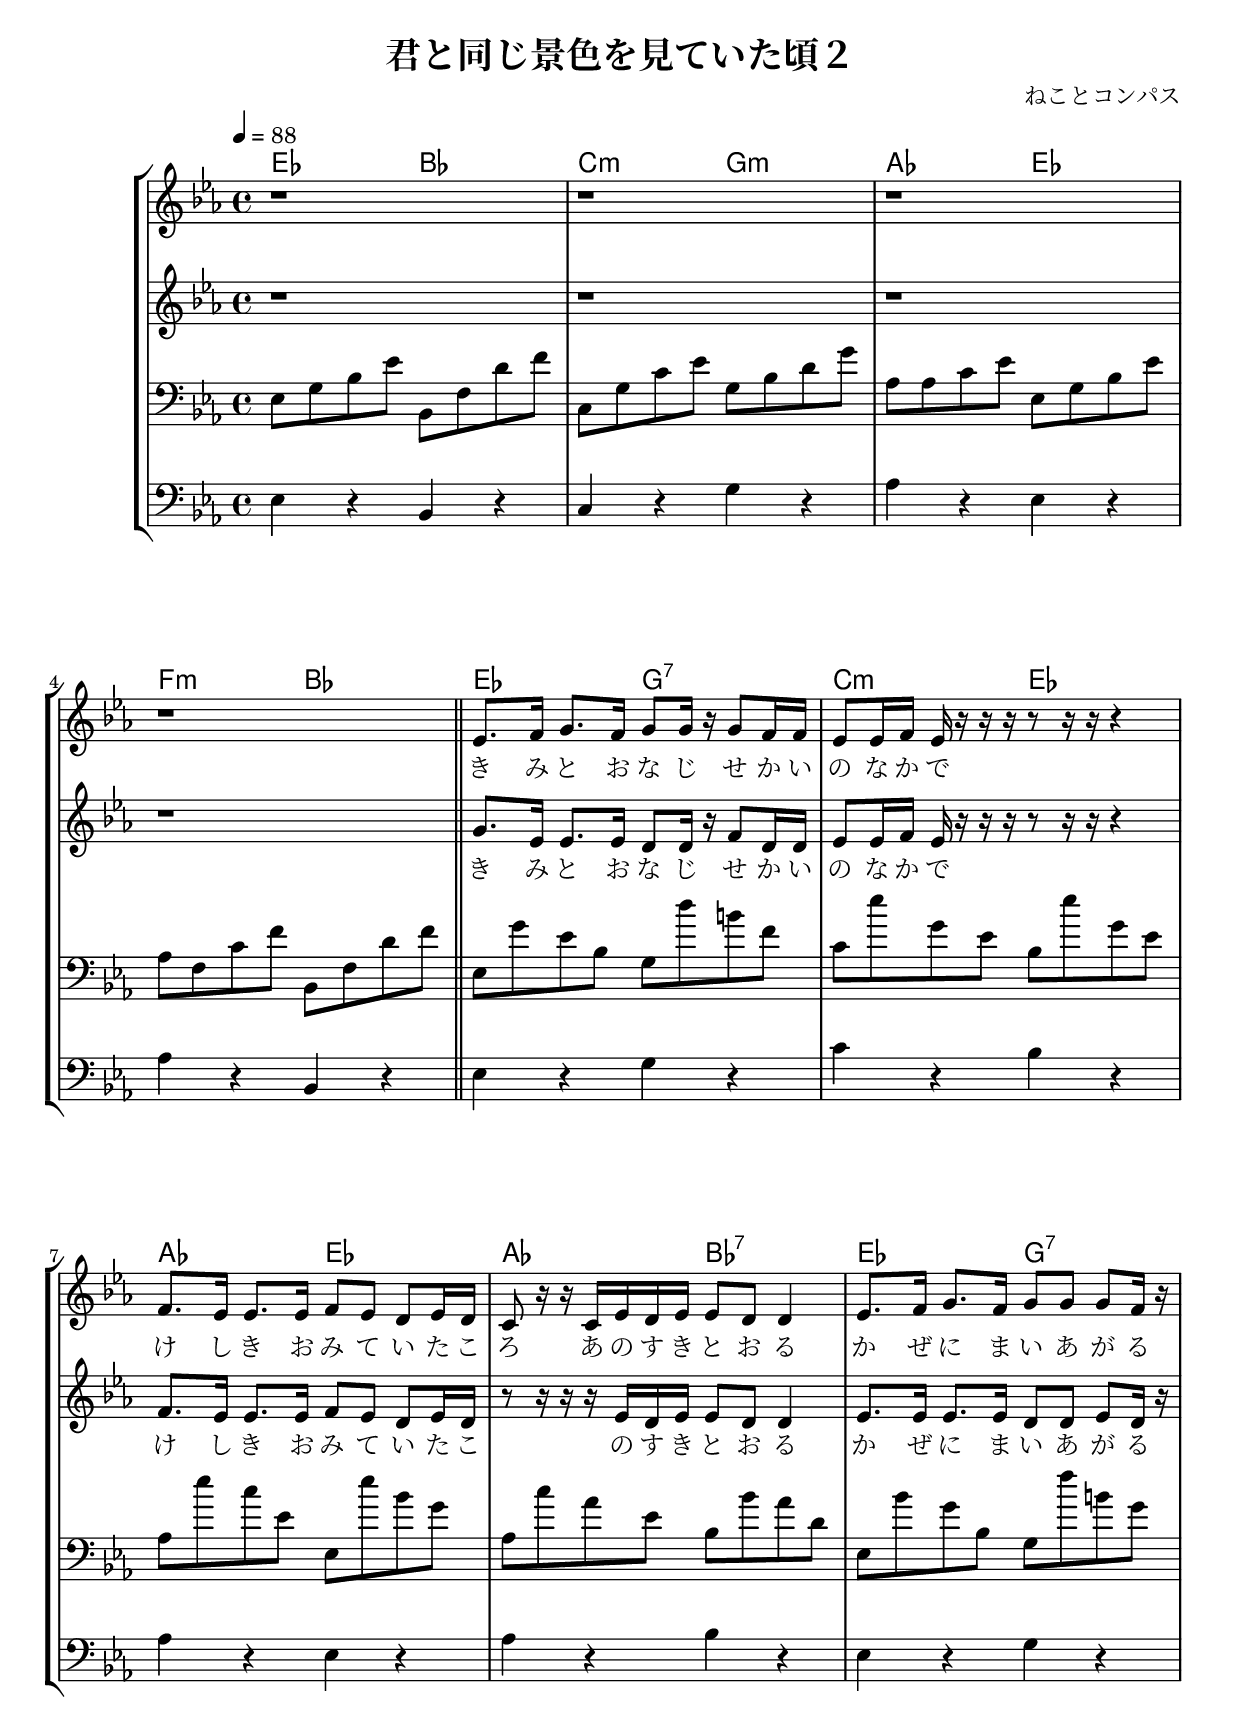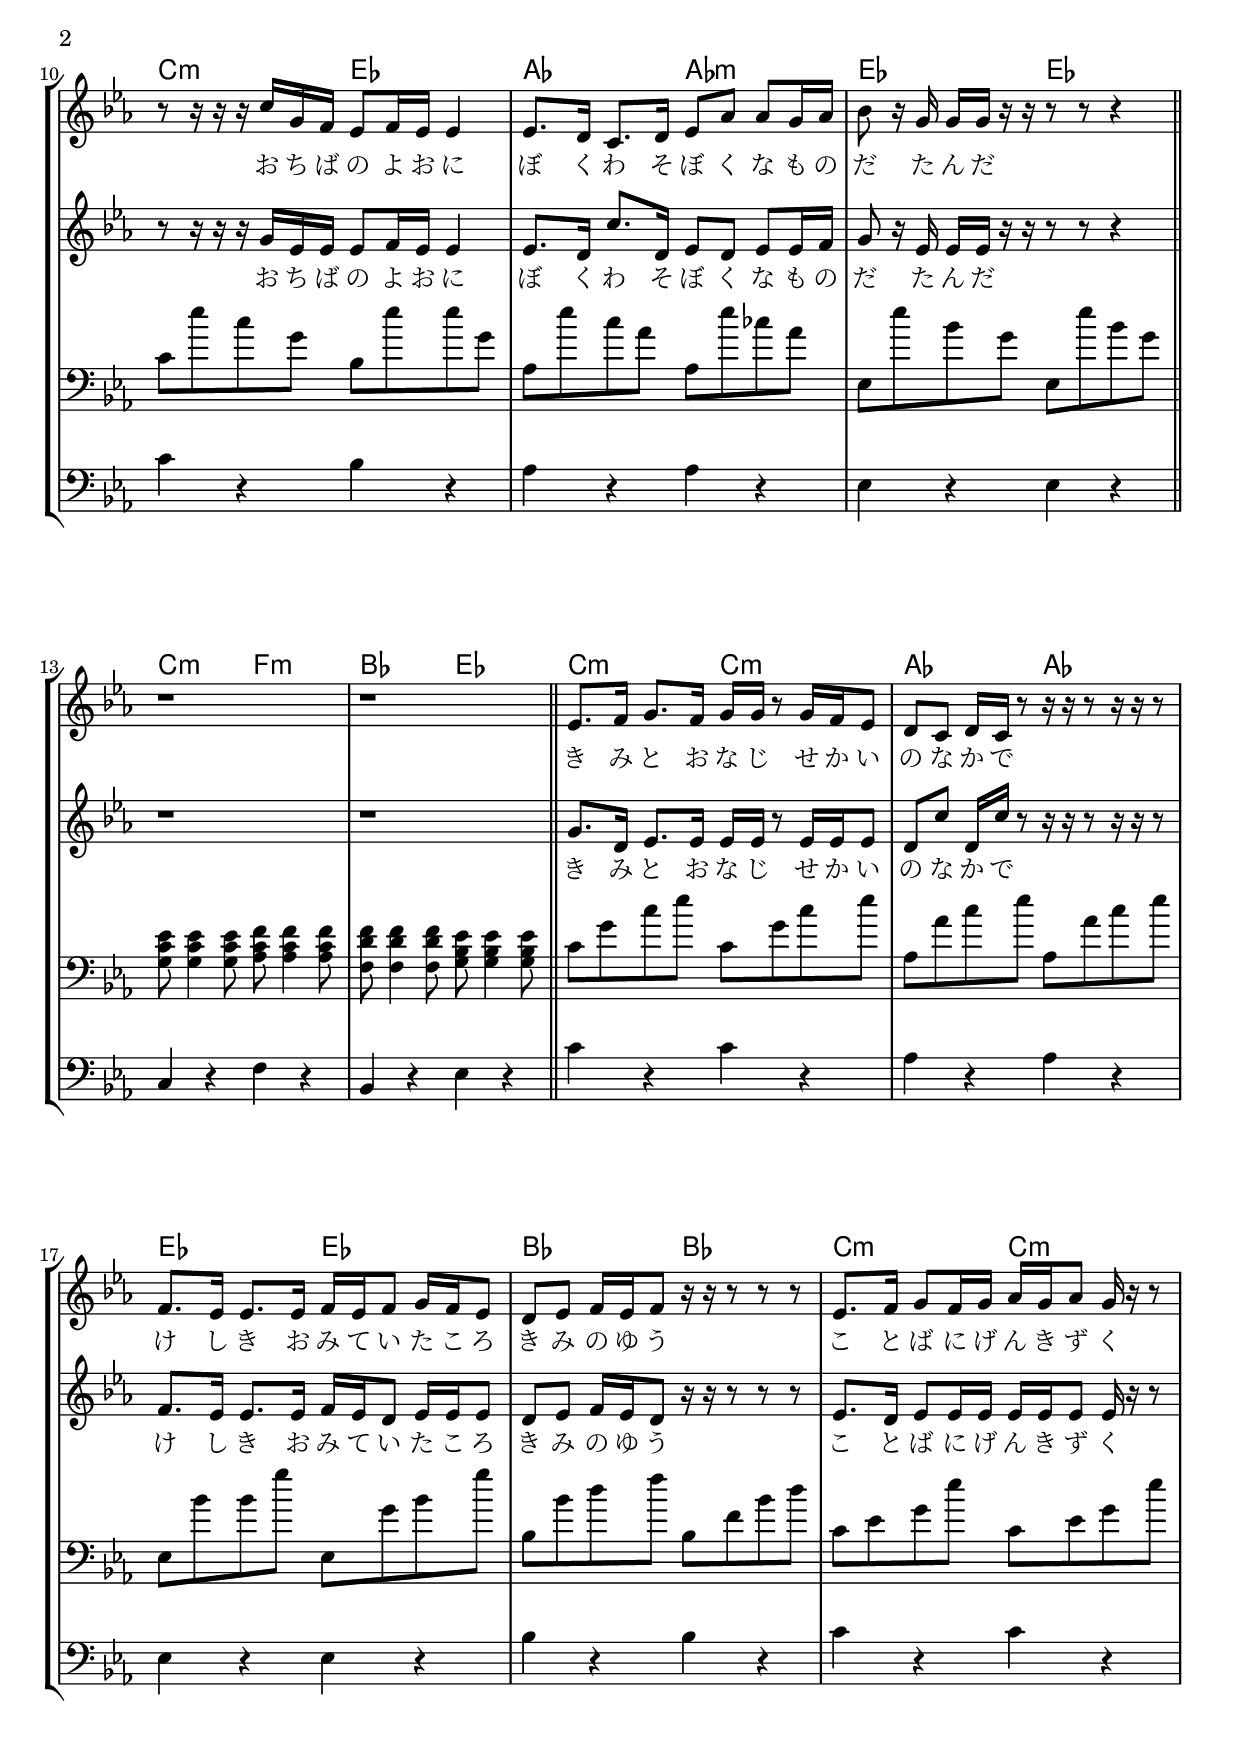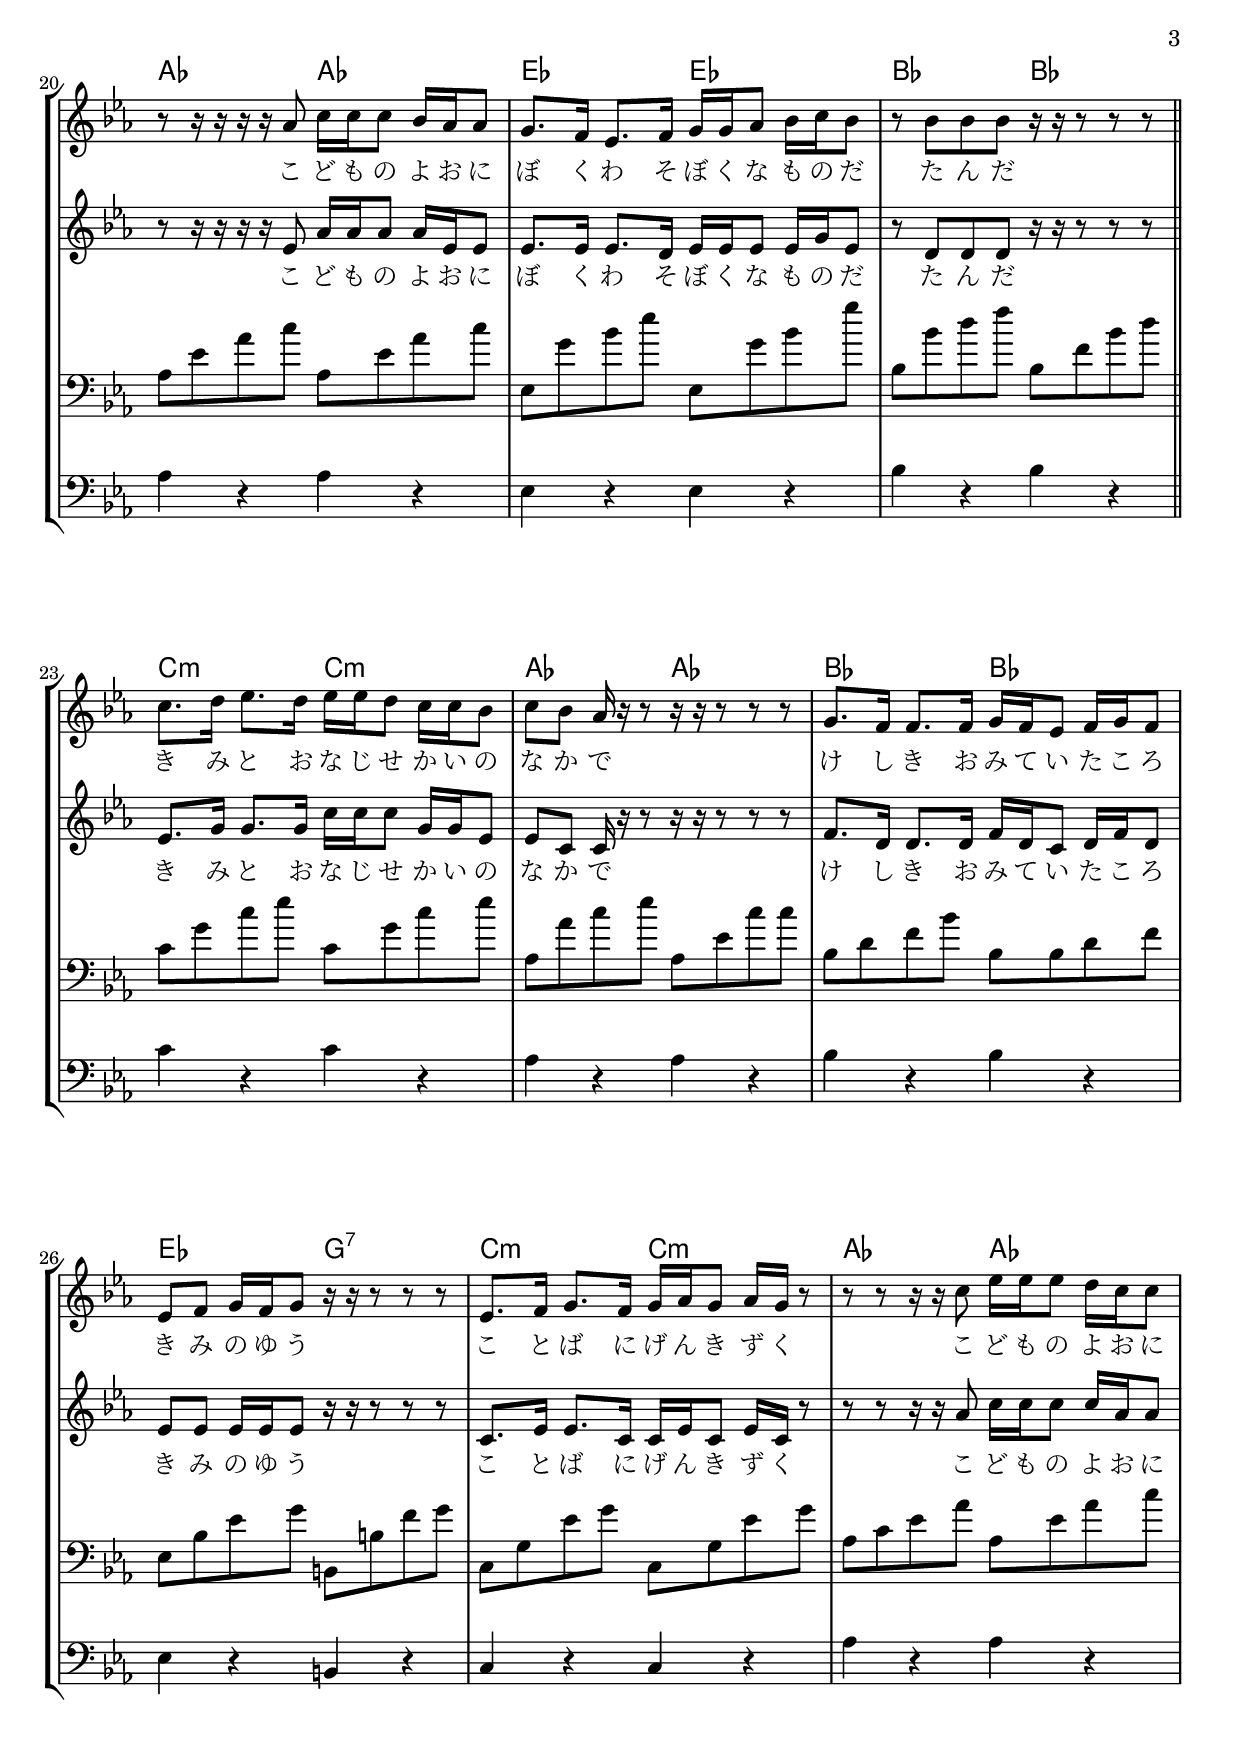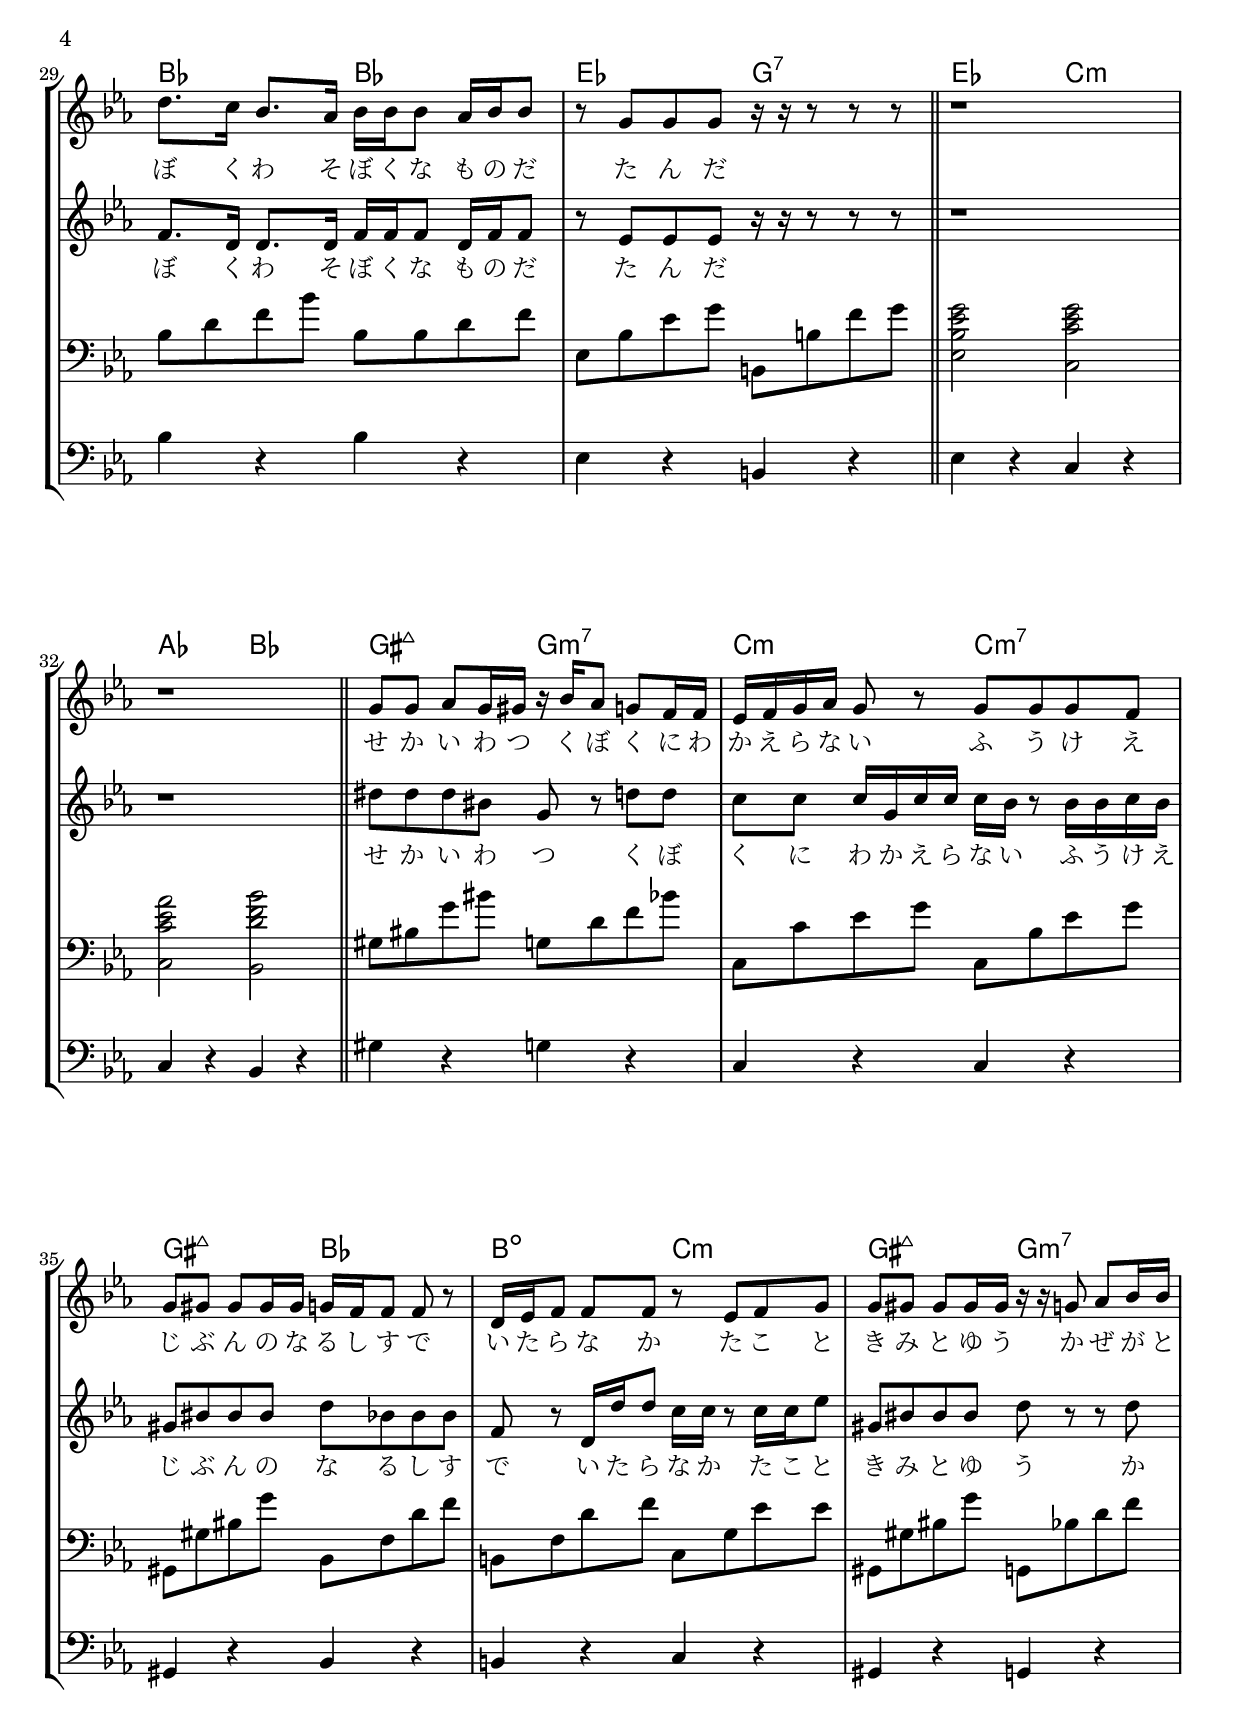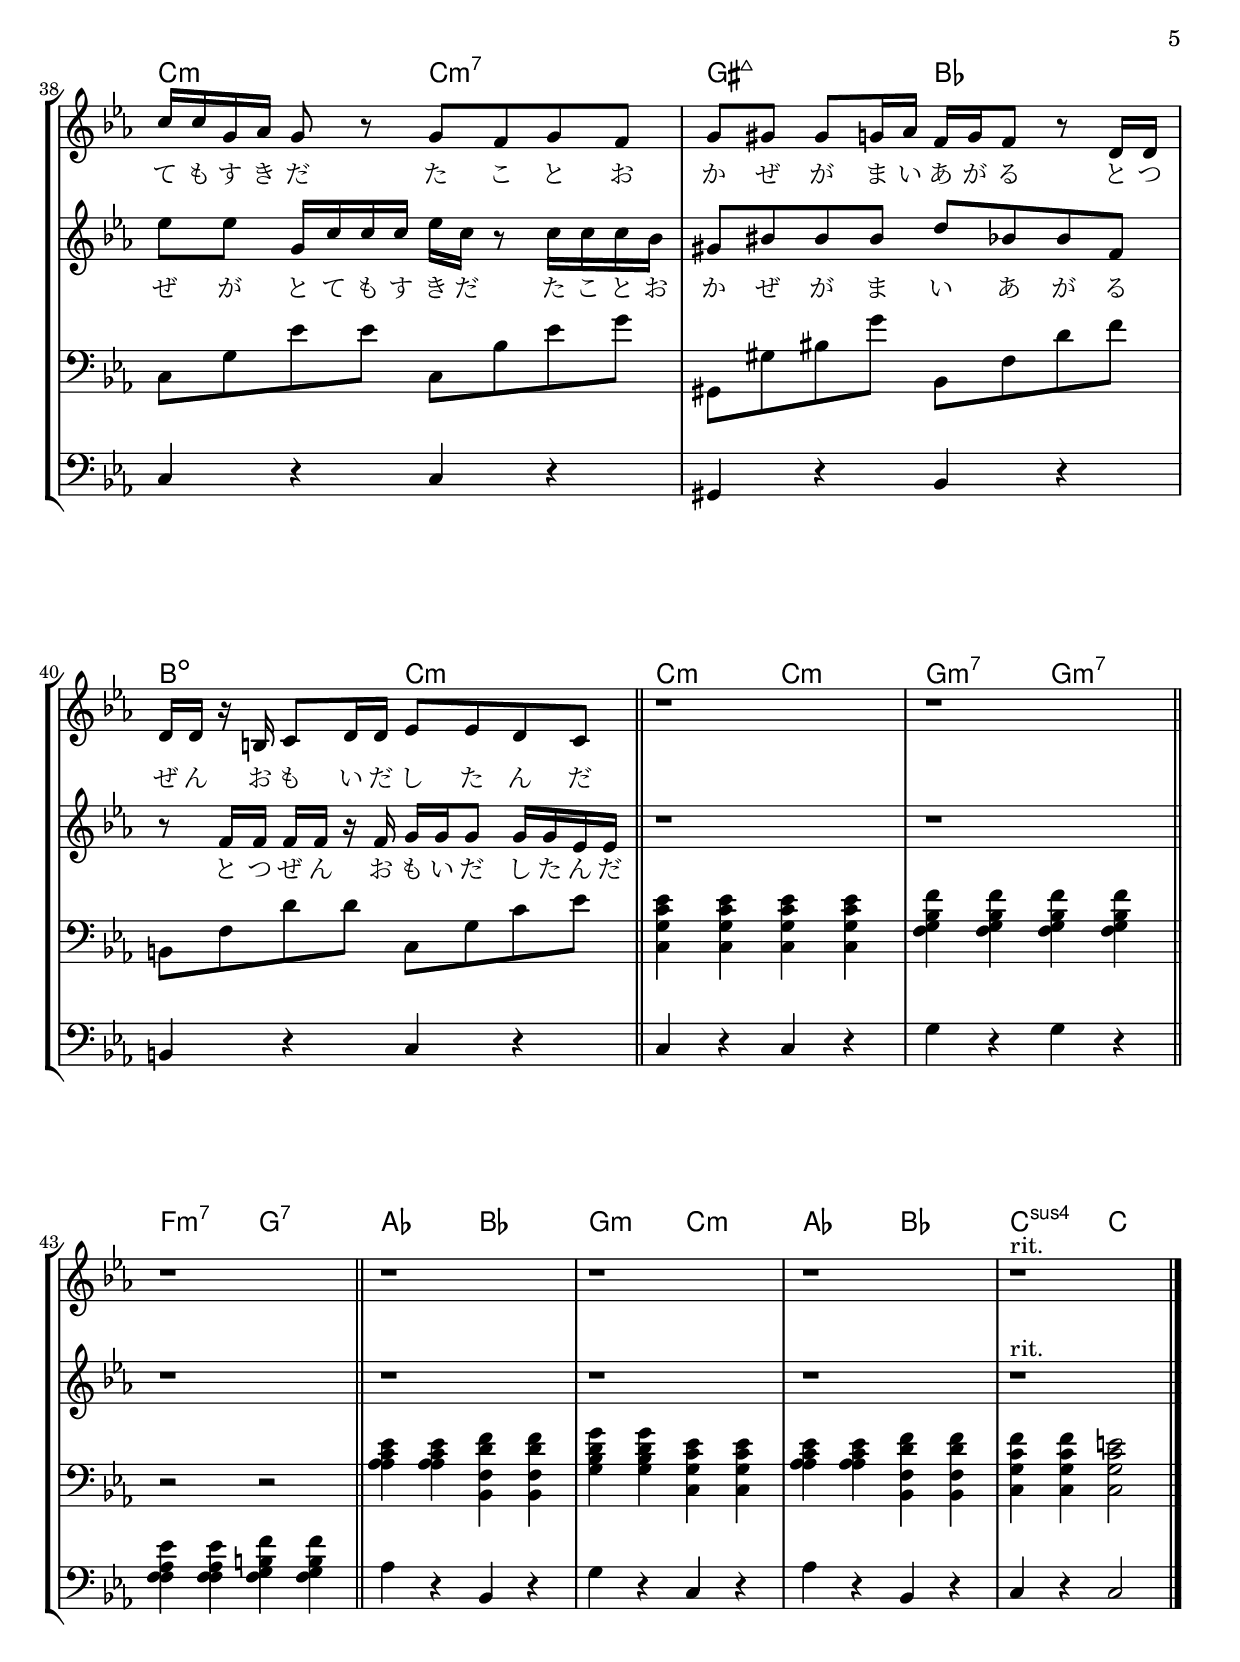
\version "2.12.1"

\header {
	title = \markup {君と同じ景色を見ていた頃２}
	composer = \markup \center-column {ねことコンパス}
}

harmony = \chordmode {
	es2 bes c:m g:m as es f:m bes 

	es g:7 c:m es as es as bes:7 es g:7 c:m es as as:m es es 

	c:m f:m bes es 

	c:m c:m as as es es bes bes c:m c:m as as es es bes bes 

	c:m c:m as as bes bes es g:7 c:m c:m as as bes bes es g:7 

	es c:m as bes 

	gis:maj7 g:min7 c:m c:min7 gis:maj7 bes b:dim c:m gis:maj7 g:min7 c:m c:min7 gis:maj7 bes b:dim c:m 

	c:m c:m g:min7 g:min7 

	f:min7 g:7 

	as bes g:m c:m as bes c:sus4 c 
}

melody = {
	\key es \major
	\tempo 4 = 88
	r1 | r1 | r1 | r1   
	\set Staff.midiInstrument = #"mmi0.45"
	es'8.  f'16  g'8.  f'16  g'8  g'16  r16  g'8  f'16  f'16 
	es'8  es'16  f'16  es'16  r16  r16  r16  r8  r16  r16  r4 
	f'8.  es'16  es'8.  es'16  f'8  es'8  d'8  es'16  d'16 
	c'8  r16  r16  c'16  es'16  d'16  es'16  es'8  d'8  d'4 
	es'8.  f'16  g'8.  f'16  g'8  g'8  g'8  f'16  r16 
	r8  r16  r16  r16  c''16  g'16  f'16  es'8  f'16  es'16  es'4 
	es'8.  d'16  c'8.  d'16  es'8  as'8  as'8  g'16  as'16 
	bes'8  r16  g'16  g'16  g'16  r16  r16  r8  r8  r4
	r1 | r1   
	\set Staff.midiInstrument = #"mmi0.45"
	es'8.  f'16  g'8.  f'16  g'16  g'16  r8  g'16  f'16  es'8 
	d'8  c'8  d'16  c'16  r8  r16  r16  r8  r16  r16  r8 
	f'8.  es'16  es'8.  es'16  f'16  es'16  f'8  g'16  f'16  es'8 
	d'8  es'8  f'16  es'16  f'8  r16  r16  r8  r8  r8 
	es'8.  f'16  g'8  f'16  g'16  as'16  g'16  as'8  g'16  r16  r8 
	r8  r16  r16  r16  r16  as'8  c''16  c''16  c''8  bes'16  as'16  as'8 
	g'8.  f'16  es'8.  f'16  g'16  g'16  as'8  bes'16  c''16  bes'8 
	r8  bes'8  bes'8  bes'8  r16  r16  r8  r8  r8
	\set Staff.midiInstrument = #"FX 4 (atmosphere)"
	c''8.  d''16  es''8.  d''16  es''16  es''16  d''8  c''16  c''16  bes'8 
	c''8  bes'8  as'16  r16  r8  r16  r16  r8  r8  r8 
	g'8.  f'16  f'8.  f'16  g'16  f'16  es'8  f'16  g'16  f'8 
	es'8  f'8  g'16  f'16  g'8  r16  r16  r8  r8  r8 
	es'8.  f'16  g'8.  f'16  g'16  as'16  g'8  as'16  g'16  r8 
	r8  r8  r16  r16  c''8  es''16  es''16  es''8  d''16  c''16  c''8 
	d''8.  c''16  bes'8.  as'16  bes'16  bes'16  bes'8  as'16  bes'16  bes'8 
	r8  g'8  g'8  g'8  r16  r16  r8  r8  r8
	r1 | r1   
	\set Staff.midiInstrument = #"mmi0.48"
	g'8  g'8  as'8  g'16  gis'16  r16  bes'16  as'8  g'8  f'16  f'16 
	es'16  f'16  g'16  as'16  g'8  r8  g'8  g'8  g'8  f'8 
	g'8  gis'8  gis'8  gis'16  gis'16  g'16  f'16  f'8  f'8  r8 
	d'16  es'16  f'8  f'8  f'8  r8  es'8  f'8  g'8 
	g'8  gis'8  gis'8  gis'16  gis'16  r16  r16  g'8  as'8  bes'16  bes'16 
	c''16  c''16  g'16  as'16  g'8  r8  g'8  f'8  g'8  f'8 
	g'8  gis'8  gis'8  g'16  as'16  f'16  g'16  f'8  r8  d'16  d'16 
	d'16  d'16  r16  b16  c'8  d'16  d'16  es'8  es'8  d'8  c'8
	r1 | r1   
	r1   
	r1 | r1 | r1 | r1^"rit." \bar "|."
}

words = \lyricmode {
	
	き  み  と  お  な  じ  せ  か  い  の  な  か  で  け  し  き  お  み  て  い  た  こ  ろ  あ  の  す  き  と  お  る  か  ぜ  に  ま  い  あ  が  る  お  ち  ば  の  よ  お  に  ぼ  く  わ  そ  ぼ  く  な  も  の  だ  た  ん  だ  
	
	き  み  と  お  な  じ  せ  か  い  の  な  か  で  け  し  き  お  み  て  い  た  こ  ろ  き  み  の  ゆ  う  こ  と  ば  に  げ  ん  き  ず  く  こ  ど  も  の  よ  お  に  ぼ  く  わ  そ  ぼ  く  な  も  の  だ  た  ん  だ  
	き  み  と  お  な  じ  せ  か  い  の  な  か  で  け  し  き  お  み  て  い  た  こ  ろ  き  み  の  ゆ  う  こ  と  ば  に  げ  ん  き  ず  く  こ  ど  も  の  よ  お  に  ぼ  く  わ  そ  ぼ  く  な  も  の  だ  た  ん  だ  
	
	せ  か  い  わ  つ  く  ぼ  く  に  わ  か  え  ら  な  い  ふ  う  け  え  じ  ぶ  ん  の  な  る  し  す  で  い  た  ら  な  か  た  こ  と  き  み  と  ゆ  う  か  ぜ  が  と  て  も  す  き  だ  た  こ  と  お  か  ぜ  が  ま  い  あ  が  る  と  つ  ぜ  ん  お  も  い  だ  し  た  ん  だ  
	
	
	
}

secondmelody = {
	\key es \major
	\tempo 4 = 88
	r1 | r1 | r1 | r1   
	\set Staff.midiInstrument = #"mmi0.48"
	g'8.  es'16  es'8.  es'16  d'8  d'16  r16  f'8  d'16  d'16 
	es'8  es'16  f'16  es'16  r16  r16  r16  r8  r16  r16  r4 
	f'8.  es'16  es'8.  es'16  f'8  es'8  d'8  es'16  d'16 
	r8  r16  r16  r16  es'16  d'16  es'16  es'8  d'8  d'4 
	es'8.  es'16  es'8.  es'16  d'8  d'8  es'8  d'16  r16 
	r8  r16  r16  r16  g'16  es'16  es'16  es'8  f'16  es'16  es'4 
	es'8.  d'16  c''8.  d'16  es'8  d'8  es'8  es'16  f'16 
	g'8  r16  es'16  es'16  es'16  r16  r16  r8  r8  r4
	r1 | r1   
	\set Staff.midiInstrument = #"mmi0.48"
	g'8.  d'16  es'8.  es'16  es'16  es'16  r8  es'16  es'16  es'8 
	d'8  c''8  d'16  c''16  r8  r16  r16  r8  r16  r16  r8 
	f'8.  es'16  es'8.  es'16  f'16  es'16  d'8  es'16  es'16  es'8 
	d'8  es'8  f'16  es'16  d'8  r16  r16  r8  r8  r8 
	es'8.  d'16  es'8  es'16  es'16  es'16  es'16  es'8  es'16  r16  r8 
	r8  r16  r16  r16  r16  es'8  as'16  as'16  as'8  as'16  es'16  es'8 
	es'8.  es'16  es'8.  d'16  es'16  es'16  es'8  es'16  g'16  es'8 
	r8  d'8  d'8  d'8  r16  r16  r8  r8  r8
	\set Staff.midiInstrument = #"FX 4 (atmosphere)"
	es'8.  g'16  g'8.  g'16  c''16  c''16  c''8  g'16  g'16  es'8 
	es'8  c'8  c'16  r16  r8  r16  r16  r8  r8  r8 
	f'8.  d'16  d'8.  d'16  f'16  d'16  c'8  d'16  f'16  d'8 
	es'8  es'8  es'16  es'16  es'8  r16  r16  r8  r8  r8 
	c'8.  es'16  es'8.  c'16  c'16  es'16  c'8  es'16  c'16  r8 
	r8  r8  r16  r16  as'8  c''16  c''16  c''8  c''16  as'16  as'8 
	f'8.  d'16  d'8.  d'16  f'16  f'16  f'8  d'16  f'16  f'8 
	r8  es'8  es'8  es'8  r16  r16  r8  r8  r8
	r1 | r1   
	\set Staff.midiInstrument = #"fss0.42"
	dis''8  dis''8  dis''8  bis'8  g'8  r8  d''8  d''8 
	c''8  c''8  c''16  g'16  c''16  c''16  c''16  bes'16  r8  bes'16  bes'16  c''16  bes'16 
	gis'8  bis'8  bis'8  bis'8  d''8  bes'8  bes'8  bes'8 
	f'8  r8  d'16  d''16  d''8  c''16  c''16  r8  c''16  c''16  es''8 
	gis'8  bis'8  bis'8  bis'8  d''8  r8  r8  d''8 
	es''8  es''8  g'16  c''16  c''16  c''16  es''16  c''16  r8  c''16  c''16  c''16  bes'16 
	gis'8  bis'8  bis'8  bis'8  d''8  bes'8  bes'8  f'8 
	r8  f'16  f'16  f'16  f'16  r16  f'16  g'16  g'16  g'8  g'16  g'16  es'16  es'16
	r1 | r1   
	r1   
	r1 | r1 | r1 | r1^"rit." \bar "|."
}

secondwords = \lyricmode {
	
	き  み  と  お  な  じ  せ  か  い  の  な  か  で  け  し  き  お  み  て  い  た  こ  の  す  き  と  お  る  か  ぜ  に  ま  い  あ  が  る  お  ち  ば  の  よ  お  に  ぼ  く  わ  そ  ぼ  く  な  も  の  だ  た  ん  だ  
	
	き  み  と  お  な  じ  せ  か  い  の  な  か  で  け  し  き  お  み  て  い  た  こ  ろ  き  み  の  ゆ  う  こ  と  ば  に  げ  ん  き  ず  く  こ  ど  も  の  よ  お  に  ぼ  く  わ  そ  ぼ  く  な  も  の  だ  た  ん  だ  
	き  み  と  お  な  じ  せ  か  い  の  な  か  で  け  し  き  お  み  て  い  た  こ  ろ  き  み  の  ゆ  う  こ  と  ば  に  げ  ん  き  ず  く  こ  ど  も  の  よ  お  に  ぼ  く  わ  そ  ぼ  く  な  も  の  だ  た  ん  だ  
	
	せ  か  い  わ  つ  く  ぼ  く  に  わ  か  え  ら  な  い  ふ  う  け  え  じ  ぶ  ん  の  な  る  し  す  で  い  た  ら  な  か  た  こ  と  き  み  と  ゆ  う  か  ぜ  が  と  て  も  す  き  だ  た  こ  と  お  か  ぜ  が  ま  い  あ  が  る  と  つ  ぜ  ん  お  も  い  だ  し  た  ん  だ  
	
	
	
}

tempochange = {
	\tempo 4 = 88
	r1 | r1 | r1 | r1 \bar "||"
	\tempo 4 = 88
	r1 | r1 | r1 | r1 | r1 | r1 | r1 | r1 \bar "||"
	\tempo 4 = 88
	r1 | r1 \bar "||"
	\tempo 4 = 88
	r1 | r1 | r1 | r1 | r1 | r1 | r1 | r1 \bar "||"
	\tempo 4 = 88
	r1 | r1 | r1 | r1 | r1 | r1 | r1 | r1 \bar "||"
	\tempo 4 = 88
	r1 | r1 \bar "||"
	\tempo 4 = 88
	r1 | r1 | r1 | r1 | r1 | r1 | r1 | r1 \bar "||"
	\tempo 4 = 88
	r1 | r1 \bar "||"
	\tempo 4 = 88
	r1 \bar "||"
	\tempo 4 = 88
	r1 | r1 | r1 | \tempo 4 = 66 r2 \tempo 4 = 58 r2 \bar "|."
}

mainacc = {
	\clef bass
	\set Staff.midiInstrument = #"FX 2 (soundtrack)"
	\key es \major
	\tempo 4 = 88
	es8 g8 bes8 es'8
	bes,8 f8 d'8 f'8
	c8 g8 c'8 es'8
	g8 bes8 d'8 g'8
	as8 as8 c'8 es'8
	es8 g8 bes8 es'8
	as8 f8 c'8 f'8
	bes,8 f8 d'8 f'8
	\bar "||"

	\set Staff.midiInstrument = #"String Ensemble 1"
	es8 g' es' bes
	g8 d'' b' f'
	c'8 es'' g' es'
	bes8 es'' g' es'
	as8 es'' c'' es'
	es8 es'' bes' g'
	as8 c'' as' es'
	bes8 bes' as' d'
	es8 bes' g' bes
	g8 f'' b' g'
	c'8 es'' c'' g'
	bes8 es'' es'' g'
	as8 es'' c'' as'
	as8 es'' ces'' as'
	es8 es'' bes' g'
	es8 es'' bes' g'
	\bar "||"

	\set Staff.midiInstrument = #"Acoustic grand"
	<g c' es'>8 <g c' es'>4 <g c' es'>8
	<as c' f'>8 <as c' f'>4 <as c' f'>8
	<f d' f'>8 <f d' f'>4 <f d' f'>8
	<g bes es'>8 <g bes es'>4 <g bes es'>8
	\bar "||"

	\set Staff.midiInstrument = #"Voice Oohs"
	c'8 g'8 c''8 es''8
	c'8 g'8 c''8 es''8
	as8 as'8 c''8 es''8
	as8 as'8 c''8 es''8
	es8 bes'8 bes'8 g''8
	es8 g'8 bes'8 g''8
	bes8 bes'8 d''8 f''8
	bes8 f'8 bes'8 d''8
	c'8 es'8 g'8 es''8
	c'8 es'8 g'8 es''8
	as8 es'8 as'8 c''8
	as8 es'8 as'8 c''8
	es8 g'8 bes'8 es''8
	es8 g'8 bes'8 g''8
	bes8 bes'8 d''8 f''8
	bes8 f'8 bes'8 d''8
	\bar "||"

	\set Staff.midiInstrument = #"Violin"
	c'8 g'8 c''8 es''8
	c'8 g'8 c''8 es''8
	as8 as'8 c''8 es''8
	as8 es'8 c''8 c''8
	bes8 d'8 f'8 bes'8
	bes8 bes8 d'8 f'8
	es8 bes8 es'8 g'8
	b,8 b8 f'8 g'8
	c8 g8 es'8 g'8
	c8 g8 es'8 g'8
	as8 c'8 es'8 as'8
	as8 es'8 as'8 c''8
	bes8 d'8 f'8 bes'8
	bes8 bes8 d'8 f'8
	es8 bes8 es'8 g'8
	b,8 b8 f'8 g'8
	\bar "||"

	\set Staff.midiInstrument = #"Acoustic grand"
	<es bes es' g'>2
	<c c' es' g'>2
	<c c' es' as'>2
	<bes, d' f' bes'>2
	\bar "||"

	\set Staff.midiInstrument = #"FX 2 (soundtrack)"
	gis8 bis8 g'8 bis'8
	g8 d'8 f'8 bes'8
	c8 c'8 es'8 g'8
	c8 bes8 es'8 g'8
	gis,8 gis8 bis8 g'8
	bes,8 f8 d'8 f'8
	b,8 f8 d'8 f'8
	c8 g8 es'8 es'8
	gis,8 gis8 bis8 g'8
	g,8 bes8 d'8 f'8
	c8 g8 es'8 es'8
	c8 bes8 es'8 g'8
	gis,8 gis8 bis8 g'8
	bes,8 f8 d'8 f'8
	b,8 f8 d'8 d'8
	c8 g8 c'8 es'8
	\bar "||"

	\set Staff.midiInstrument = #"Pad 8 (sweep)"
	<c g c' es'>4 <c g c' es'>4
	<c g c' es'>4 <c g c' es'>4
	<g f bes f'>4 <g f bes f'>4
	<g f bes f'>4 <g f bes f'>4
	\bar "||"

	\set Staff.midiInstrument = #"Violin"
	r2
	r2
	\bar "||"

	\set Staff.midiInstrument = #"Pad 3 (polysynth)"
	<as as c' es'>4 <as as c' es'>4
	<bes, f d' f'>4 <bes, f d' f'>4
	<g bes d' g'>4 <g bes d' g'>4
	<c g c' es'>4 <c g c' es'>4
	<as as c' es'>4 <as as c' es'>4
	<bes, f d' f'>4 <bes, f d' f'>4
	<c g c' f'>4 <c g c' f'>4
	<c g c' e'>2
	\bar "|."
}

subacc = {
	\clef bass
	\set Staff.midiInstrument = #"Acoustic grand"
	\key es \major
	\tempo 4 = 88
	es4 r4
	bes,4 r4
	c4 r4
	g4 r4
	as4 r4
	es4 r4
	as4 r4
	bes,4 r4
	\bar "||"

	\set Staff.midiInstrument = #"Acoustic grand"
	es4 r4
	g4 r4
	c'4 r4
	bes4 r4
	as4 r4
	es4 r4
	as4 r4
	bes4 r4
	es4 r4
	g4 r4
	c'4 r4
	bes4 r4
	as4 r4
	as4 r4
	es4 r4
	es4 r4
	\bar "||"

	\set Staff.midiInstrument = #"Acoustic grand"
	c4 r4
	f4 r4
	bes,4 r4
	es4 r4
	\bar "||"

	\set Staff.midiInstrument = #"Acoustic grand"
	c'4 r4
	c'4 r4
	as4 r4
	as4 r4
	es4 r4
	es4 r4
	bes4 r4
	bes4 r4
	c'4 r4
	c'4 r4
	as4 r4
	as4 r4
	es4 r4
	es4 r4
	bes4 r4
	bes4 r4
	\bar "||"

	\set Staff.midiInstrument = #"Acoustic grand"
	c'4 r4
	c'4 r4
	as4 r4
	as4 r4
	bes4 r4
	bes4 r4
	es4 r4
	b,4 r4
	c4 r4
	c4 r4
	as4 r4
	as4 r4
	bes4 r4
	bes4 r4
	es4 r4
	b,4 r4
	\bar "||"

	\set Staff.midiInstrument = #"Electric Bass (finger)"
	es4 r4
	c4 r4
	c4 r4
	bes,4 r4
	\bar "||"

	\set Staff.midiInstrument = #"Acoustic grand"
	gis4 r4
	g4 r4
	c4 r4
	c4 r4
	gis,4 r4
	bes,4 r4
	b,4 r4
	c4 r4
	gis,4 r4
	g,4 r4
	c4 r4
	c4 r4
	gis,4 r4
	bes,4 r4
	b,4 r4
	c4 r4
	\bar "||"

	\set Staff.midiInstrument = #"Acoustic grand"
	c4 r4
	c4 r4
	g4 r4
	g4 r4
	\bar "||"

	\set Staff.midiInstrument = #"Acoustic grand"
	<f f as es'>4 <f f as es'>4
	<g f b f'>4 <g f b f'>4
	\bar "||"

	\set Staff.midiInstrument = #"Acoustic grand"
	as4 r4
	bes,4 r4
	g4 r4
	c4 r4
	as4 r4
	bes,4 r4
	c4 r4
	c2
	\bar "|."
}

percA = {
	\drummode {
	r1  |r1  |r1  |r2 r8 hho4 hho8  \bar "||"
	cymr4 cymr4 cymr4 cymr4  |cymr4 cymr8 cymr16 cymr16 cymr4 cymr4  |cymr4 cymr4 cymr4 cymr4  |cymr4 cymr2.  |cymr4 cymr4 cymr4 cymr4  |cymr4 cymr8 cymr16 cymr16 cymr4 cymr4  |cymr4 cymr4 cymr4 cymr4  |cymr4 cymr2.  \bar "||"
	r1  |r2 r8 hho4 hho8  \bar "||"
	cymr4 cymr4 cymr4 cymr4  |cymr4 cymr8 cymr16 cymr16 cymr4 cymr4  |cymr4 cymr4 cymr4 cymr4  |cymr4 cymr2.  |cymr4 cymr4 cymr4 cymr4  |cymr4 cymr8 cymr16 cymr16 cymr4 cymr4  |cymr4 cymr4 cymr4 cymr4  |cymr4 cymr2.  \bar "||"
	hh8 hh8 hh8 hh8 hh8 hh8 hh8 hh8  |hh8 hh8 hh8 hh8 hh4 hh8 hh8  |hh8 hh8 hh8 hh8 hh8 hh8 hh8 hh8  |hh8 hh8 hh8 hh2 r8  |hh8 hh8 hh8 hh8 hh8 hh8 hh8 hh8  |hh8 hh8 hh8 hh8 hh4 hh8 hh8  |hh8 hh8 hh8 hh8 hh8 hh8 hh8 hh8  |r8 hh2. r8  \bar "||"
	r1  |r2. hho4  \bar "||"
	cymr4 cymr4 cymr4 cymr4  |cymr4 cymr8 cymr16 cymr16 cymr4 cymr4  |cymr4 cymr4 cymr4 cymr4  |cymr4 cymr2.  |cymr4 cymr4 cymr4 cymr4  |cymr4 cymr8 cymr16 cymr16 cymr4 cymr4  |cymr4 cymr4 cymr4 cymr4  |cymr4 cymr2.  \bar "||"
	r4 hh8. hh4 r16 hh4  |hh4 hh8 hh4. hh4  \bar "||"
	r2 r8 hho4 hho8  \bar "||"
	hh8 hh8 hh8 hh8 hh8 hh8 hh8 hh8  |hh8 hh8 hh8 hh8 hh4 hh8 hh8  |hh8 hh8 hh8 hh8 hh8 hh8 hh8 hh8  |r8 hh2. r8  \bar "|."
	}
}

percB = {
	\drummode {
	r4. hhp2 hhp8  |r4. hhp2 hhp8  |r4. hhp2 hhp8  |hhp4 hhp4 hhp4 hhp4  \bar "||"
	r2 sn2  |r2 sn2  |r2 sn2  |r8 sn8 sn2.  |r2 sn2  |r2 sn2  |r2 sn2  |r8 sn8 sn2.  \bar "||"
	r4. hhp2 hhp8  |hhp4 hhp4 hhp4 hhp4  \bar "||"
	r2 sn2  |r2 sn2  |r2 sn2  |r8 sn8 sn2.  |r2 sn2  |r2 sn2  |r2 sn2  |r8 sn8 sn2.  \bar "||"
	r4 sn8. sn8 sn8. sn8. sn16  |r4 sn8. sn8 sn8. sn4  |r4 sn8. sn8 sn8. sn8. sn16  |r8 sn8 sn4 sn8 sn16 sn8 sn8 sn16  |r4 sn8. sn8 sn8. sn8. sn16  |r4 sn8. sn8 sn8. sn4  |r4 sn8. sn8 sn8. sn8. sn16  |r4 sn2 sn4  \bar "||"
	r16 hhp16 hhp8 hhp16 hhp8 hhp2 r16  |r16 hhp16 hhp8 hhp16 hhp8 hhp2 hhp16  \bar "||"
	r2 sn2  |r2 sn2  |r2 sn2  |r8 sn8 sn2.  |r2 sn2  |r2 sn2  |r2 sn2  |r8 sn8 sn2.  \bar "||"
	r8 hhp4 hhp4 hhp4 hhp8  |r8 hhp2 hhp4.  \bar "||"
	hhp4 hhp4 hhp4 hhp4  \bar "||"
	r4 sn8. sn8 sn8. sn8. sn16  |r4 sn8. sn8 sn8. sn4  |r4 sn8. sn8 sn8. sn8. sn16  |r4 sn2 sn4  \bar "|."
	}
}

percC = {
	\drummode {
	hh4 hh4 hh4 hh4  |hh4 hh4 hh4 hh4  |hh4 hh4 hh4 hh4  |r4. hh2 r8  \bar "||"
	bd2. r8 bd8  |bd2. r8 bd8  |bd2. r8 bd8  |bd4. bd8 bd4. bd8  |bd2. r8 bd8  |bd2. r8 bd8  |bd2. r8 bd8  |bd2 r8 bd4.  \bar "||"
	hh4 hh4 hh4 hh4  |r4. hh2 r8  \bar "||"
	bd2. r8 bd8  |bd2. r8 bd8  |bd2. r8 bd8  |bd4. bd8 bd4. bd8  |bd2. r8 bd8  |bd2. r8 bd8  |bd2. r8 bd8  |bd2 r8 bd4.  \bar "||"
	bd8 bd4 bd2 bd8  |bd8 bd2 bd4.  |bd8 bd4 bd2 bd8  |bd4 r16 bd8. bd2  |bd8 bd4 bd2 bd8  |bd8 bd2 bd4.  |bd8 bd4 bd2 bd8  |bd8 bd4. bd4. bd8  \bar "||"
	hh8. hh8. hh2 r8  |hh8. hh8. hh4 hh4 hh8  \bar "||"
	bd2. r8 bd8  |bd2. r8 bd8  |bd2. r8 bd8  |bd4. bd8 bd4. bd8  |bd2. r8 bd8  |bd2. r8 bd8  |bd2. r8 bd8  |bd2 r8 bd4.  \bar "||"
	r4 sn2 sn8. sn16  |r4 sn2 sn8 sn16 sn16  \bar "||"
	r4. hh2 r8  \bar "||"
	bd8 bd4 bd2 bd8  |bd8 bd2 bd4.  |bd8 bd4 bd2 bd8  |bd8 bd4. bd4. bd8  \bar "|."
	}
}

percD = {
	\drummode {
	bd2. r8 bd8  |bd8. bd8. bd2 bd8  |bd2. r8 bd8  |bd8. bd4. r16 bd4 bd8  \bar "||"
	r1 |r1 |r1 |r2 r8 tommh8 tommh4  |r1 |r1 |r1 |r8. tommh8. tommh2 r8  \bar "||"
	bd2. r8 bd8  |bd8. bd4. r16 bd4 bd8  \bar "||"
	r1 |r1 |r1 |r2 r8 tommh8 tommh4  |r1 |r1 |r1 |r8. tommh8. tommh2 r8  \bar "||"
	r1  |r2 r8 hho4.  |r1  |r4. r16 hho2 r16  |r1  |r2 r8 hho4.  |r1  |r4. r16 hho2 r16  \bar "||"
	r2 ss2  |r2 ss2  \bar "||"
	r1 |r1 |r1 |r2 r8 tommh8 tommh4  |r1 |r1 |r1 |r8. tommh8. tommh2 r8  \bar "||"
	bd4. r16 bd8. bd4 bd8  |bd8 bd4 r16 bd8. bd4 bd8  \bar "||"
	bd8. bd4. r16 bd4 bd8  \bar "||"
	r1  |r2 r8 hho4.  |r1  |r4. r16 hho2 r16  \bar "|."
	}
}

percE = {
	\drummode {
	r1 | r1 | r1 | r1 \bar "||"
	r1 |r1 |r1 |r2. r8 toml8  |r1 |r1 |r1 |r2. toml8 toml8  \bar "||"
	r1 | r1 \bar "||"
	r1 |r1 |r1 |r2. r8 toml8  |r1 |r1 |r1 |r2. toml8 toml8  \bar "||"
	r1 |r1 |r1 |r1 |r1 |r1 |r1 |cymc1  \bar "||"
	bd2 r8 bd4 bd8  |bd4. bd4 bd4.  \bar "||"
	r1 |r1 |r1 |r2. r8 toml8  |r1 |r1 |r1 |r2. toml8 toml8  \bar "||"
	r1  |r4. r16 hho2 r16  \bar "||"
	r1 \bar "||"
	r1 |r1 |r1 |cymc1  \bar "|."
	}
}

percF = {
	\drummode {
	r1 | r1 | r1 | r1 \bar "||"
	r1 |r1 |r1 |r1 |r1 |r1 |r1 |hho1  \bar "||"
	r1 | r1 \bar "||"
	r1 |r1 |r1 |r1 |r1 |r1 |r1 |hho1  \bar "||"
	r1 |r1 |r1 |r1 |r1 |r1 |r1 |r4 r16 tommh16 tommh4. tommh4  \bar "||"
	r1 | r1 \bar "||"
	r1 |r1 |r1 |r1 |r1 |r1 |r1 |hho1  \bar "||"
	cymc1  |r1 \bar "||"
	r1 \bar "||"
	r1 |r1 |r1 |r4 r16 tommh16 tommh4. tommh4  \bar "|."
	}
}

percG = {
	\drummode {
	r1 | r1 | r1 | r1 \bar "||"
	r1 | r1 | r1 | r1 | r1 | r1 | r1 | r1 \bar "||"
	r1 | r1 \bar "||"
	r1 | r1 | r1 | r1 | r1 | r1 | r1 | r1 \bar "||"
	r1 |r1 |r1 |r1 |r1 |r1 |r1 |r4. r16 tomml4. tomml8.  \bar "||"
	r1 | r1 \bar "||"
	r1 | r1 | r1 | r1 | r1 | r1 | r1 | r1 \bar "||"
	r1 | r1 \bar "||"
	r1 \bar "||"
	r1 |r1 |r1 |r4. r16 tomml4. tomml8.  \bar "|."
	}
}

percH = {
	\drummode {
	r1 | r1 | r1 | r1 \bar "||"
	r1 | r1 | r1 | r1 | r1 | r1 | r1 | r1 \bar "||"
	r1 | r1 \bar "||"
	r1 | r1 | r1 | r1 | r1 | r1 | r1 | r1 \bar "||"
	r1 |r1 |r1 |r1 |r1 |r1 |r1 |r2 r16 toml8 toml4 r16  \bar "||"
	r1 | r1 \bar "||"
	r1 | r1 | r1 | r1 | r1 | r1 | r1 | r1 \bar "||"
	r1 | r1 \bar "||"
	r1 \bar "||"
	r1 |r1 |r1 |r2 r16 toml8 toml4 r16  \bar "|."
	}
}

percI = {
	\drummode {
	r1 | r1 | r1 | r1 \bar "||"
	r1 | r1 | r1 | r1 | r1 | r1 | r1 | r1 \bar "||"
	r1 | r1 \bar "||"
	r1 | r1 | r1 | r1 | r1 | r1 | r1 | r1 \bar "||"
	r1 |r1 |r1 |r1 |r1 |r1 |r1 |r2 r8 tomfh4 tomfh8  \bar "||"
	r1 | r1 \bar "||"
	r1 | r1 | r1 | r1 | r1 | r1 | r1 | r1 \bar "||"
	r1 | r1 \bar "||"
	r1 \bar "||"
	r1 |r1 |r1 |r2 r8 tomfh4 tomfh8  \bar "|."
	}
}

\score {
	<<
		\new StaffGroup <<
			\new ChordNames {\harmony}
			\new Voice = "melody" {\melody}
			\new Lyrics \lyricsto "melody" \words
			\new Voice = "secondmelody" {\secondmelody}
			\new Lyrics \lyricsto "secondmelody" \secondwords
			\new Staff = "mainacc" {\mainacc}
			\new Staff = "subacc" {\subacc}
		>>
	>>
	\layout { }
}
